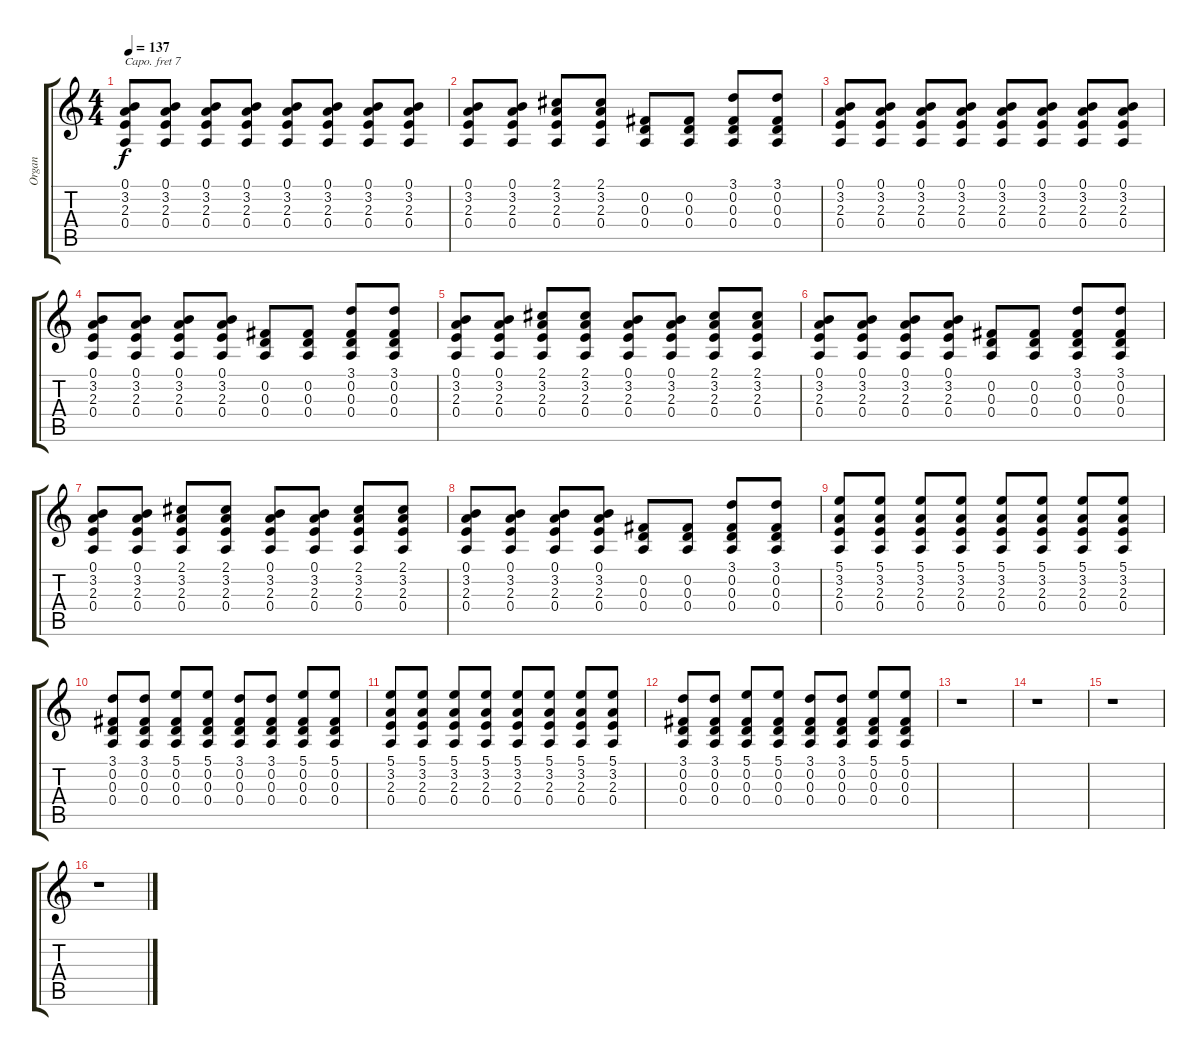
\track ("Organ" "Organ") {instrument drawbarorgan}
\staff {score tabs}
\capo 7
\tuning (E4 B3 G3 D3 A2 E2) {hide}
\ts (4 4)
\tempo 137
\clef g2
\ks c
(0.1 3.2 2.3 0.4).8{dy f} (0.1 3.2 2.3 0.4).8 (0.1 3.2 2.3 0.4).8 (0.1 3.2 2.3 0.4).8 (0.1 3.2 2.3 0.4).8 (0.1 3.2 2.3 0.4).8 (0.1 3.2 2.3 0.4).8 (0.1 3.2 2.3 0.4).8 |
(0.1 3.2 2.3 0.4).8 (0.1 3.2 2.3 0.4).8 (2.1 3.2 2.3 0.4).8 (2.1 3.2 2.3 0.4).8 (0.2 0.3 0.4).8 (0.2 0.3 0.4).8 (3.1 0.2 0.3 0.4).8 (3.1 0.2 0.3 0.4).8 |
(0.1 3.2 2.3 0.4).8 (0.1 3.2 2.3 0.4).8 (0.1 3.2 2.3 0.4).8 (0.1 3.2 2.3 0.4).8 (0.1 3.2 2.3 0.4).8 (0.1 3.2 2.3 0.4).8 (0.1 3.2 2.3 0.4).8 (0.1 3.2 2.3 0.4).8 |
(0.1 3.2 2.3 0.4).8 (0.1 3.2 2.3 0.4).8 (0.1 3.2 2.3 0.4).8 (0.1 3.2 2.3 0.4).8 (0.2 0.3 0.4).8 (0.2 0.3 0.4).8 (3.1 0.2 0.3 0.4).8 (3.1 0.2 0.3 0.4).8 |
(0.1 3.2 2.3 0.4).8 (0.1 3.2 2.3 0.4).8 (2.1 3.2 2.3 0.4).8 (2.1 3.2 2.3 0.4).8 (0.1 3.2 2.3 0.4).8 (0.1 3.2 2.3 0.4).8 (2.1 3.2 2.3 0.4).8 (2.1 3.2 2.3 0.4).8 |
(0.1 3.2 2.3 0.4).8 (0.1 3.2 2.3 0.4).8 (0.1 3.2 2.3 0.4).8 (0.1 3.2 2.3 0.4).8 (0.2 0.3 0.4).8 (0.2 0.3 0.4).8 (3.1 0.2 0.3 0.4).8 (3.1 0.2 0.3 0.4).8 |
(0.1 3.2 2.3 0.4).8 (0.1 3.2 2.3 0.4).8 (2.1 3.2 2.3 0.4).8 (2.1 3.2 2.3 0.4).8 (0.1 3.2 2.3 0.4).8 (0.1 3.2 2.3 0.4).8 (2.1 3.2 2.3 0.4).8 (2.1 3.2 2.3 0.4).8 |
(0.1 3.2 2.3 0.4).8 (0.1 3.2 2.3 0.4).8 (0.1 3.2 2.3 0.4).8 (0.1 3.2 2.3 0.4).8 (0.2 0.3 0.4).8 (0.2 0.3 0.4).8 (3.1 0.2 0.3 0.4).8 (3.1 0.2 0.3 0.4).8 |
(5.1 3.2 2.3 0.4).8 (5.1 3.2 2.3 0.4).8 (5.1 3.2 2.3 0.4).8 (5.1 3.2 2.3 0.4).8 (5.1 3.2 2.3 0.4).8 (5.1 3.2 2.3 0.4).8 (5.1 3.2 2.3 0.4).8 (5.1 3.2 2.3 0.4).8 |
(3.1 0.2 0.3 0.4).8 (3.1 0.2 0.3 0.4).8 (5.1 0.2 0.3 0.4).8 (5.1 0.2 0.3 0.4).8 (3.1 0.2 0.3 0.4).8 (3.1 0.2 0.3 0.4).8 (5.1 0.2 0.3 0.4).8 (5.1 0.2 0.3 0.4).8 |
(5.1 3.2 2.3 0.4).8 (5.1 3.2 2.3 0.4).8 (5.1 3.2 2.3 0.4).8 (5.1 3.2 2.3 0.4).8 (5.1 3.2 2.3 0.4).8 (5.1 3.2 2.3 0.4).8 (5.1 3.2 2.3 0.4).8 (5.1 3.2 2.3 0.4).8 |
(3.1 0.2 0.3 0.4).8 (3.1 0.2 0.3 0.4).8 (5.1 0.2 0.3 0.4).8 (5.1 0.2 0.3 0.4).8 (3.1 0.2 0.3 0.4).8 (3.1 0.2 0.3 0.4).8 (5.1 0.2 0.3 0.4).8 (5.1 0.2 0.3 0.4).8 |
r.1 |
r.1 |
r.1 |
r.1
